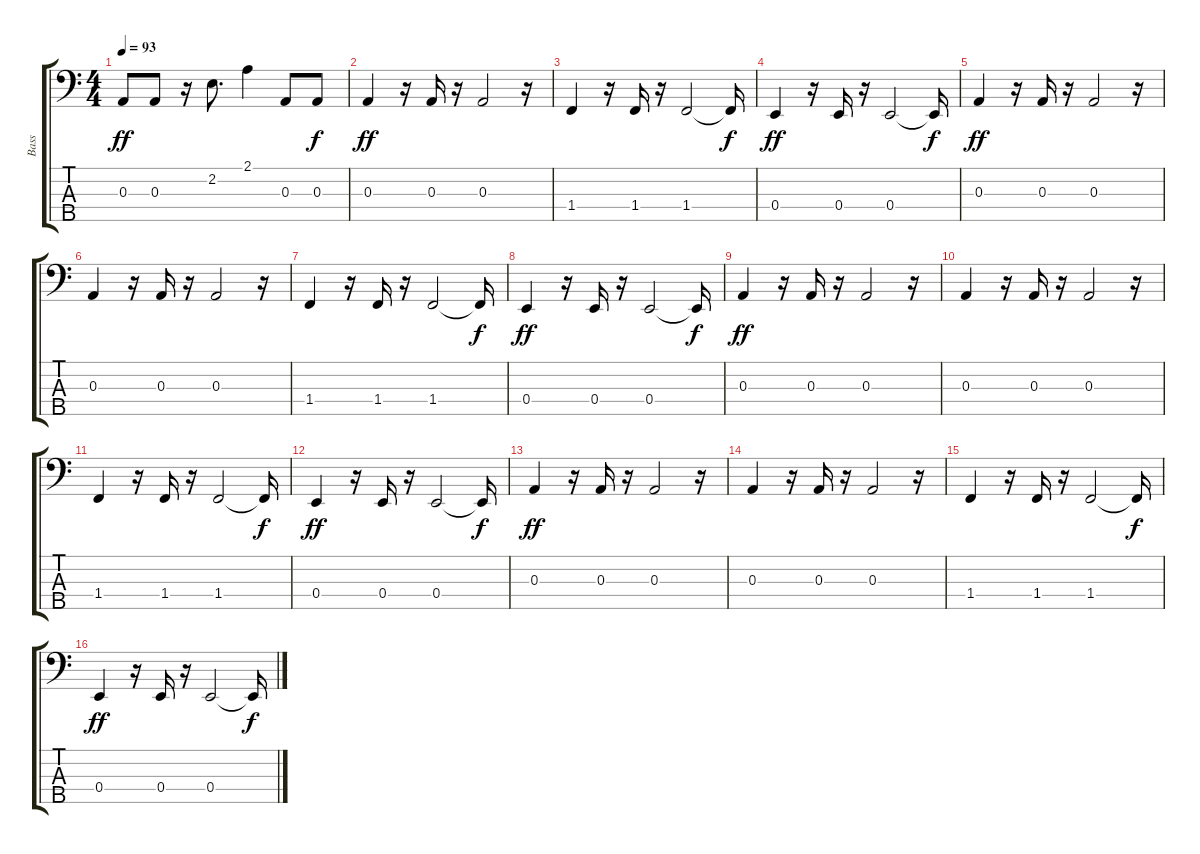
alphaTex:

\track ("Bass" "Bass") {instrument electricbassfinger}
\staff {score tabs}
\tuning (G2 D2 A1 E1 B0) {hide}
\ts (4 4)
\tempo 93
\clef f4
\ks c
0.3.8{dy ff} 0.3.8 r.16 2.2.8{d} 2.1.4 0.3.8 0.3.8{dy f} |
0.3.4{dy ff} r.16 0.3.16 r.16 0.3.2 r.16 |
1.4.4 r.16 1.4.16 r.16 1.4.2 1.4{t}.16{dy f} |
0.4.4{dy ff} r.16 0.4.16 r.16 0.4.2 0.4{t}.16{dy f} |
0.3.4{dy ff} r.16 0.3.16 r.16 0.3.2 r.16 |
0.3.4 r.16 0.3.16 r.16 0.3.2 r.16 |
1.4.4 r.16 1.4.16 r.16 1.4.2 1.4{t}.16{dy f} |
0.4.4{dy ff} r.16 0.4.16 r.16 0.4.2 0.4{t}.16{dy f} |
0.3.4{dy ff} r.16 0.3.16 r.16 0.3.2 r.16 |
0.3.4 r.16 0.3.16 r.16 0.3.2 r.16 |
1.4.4 r.16 1.4.16 r.16 1.4.2 1.4{t}.16{dy f} |
0.4.4{dy ff} r.16 0.4.16 r.16 0.4.2 0.4{t}.16{dy f} |
0.3.4{dy ff} r.16 0.3.16 r.16 0.3.2 r.16 |
0.3.4 r.16 0.3.16 r.16 0.3.2 r.16 |
1.4.4 r.16 1.4.16 r.16 1.4.2 1.4{t}.16{dy f} |
0.4.4{dy ff} r.16 0.4.16 r.16 0.4.2 0.4{t}.16{dy f}
